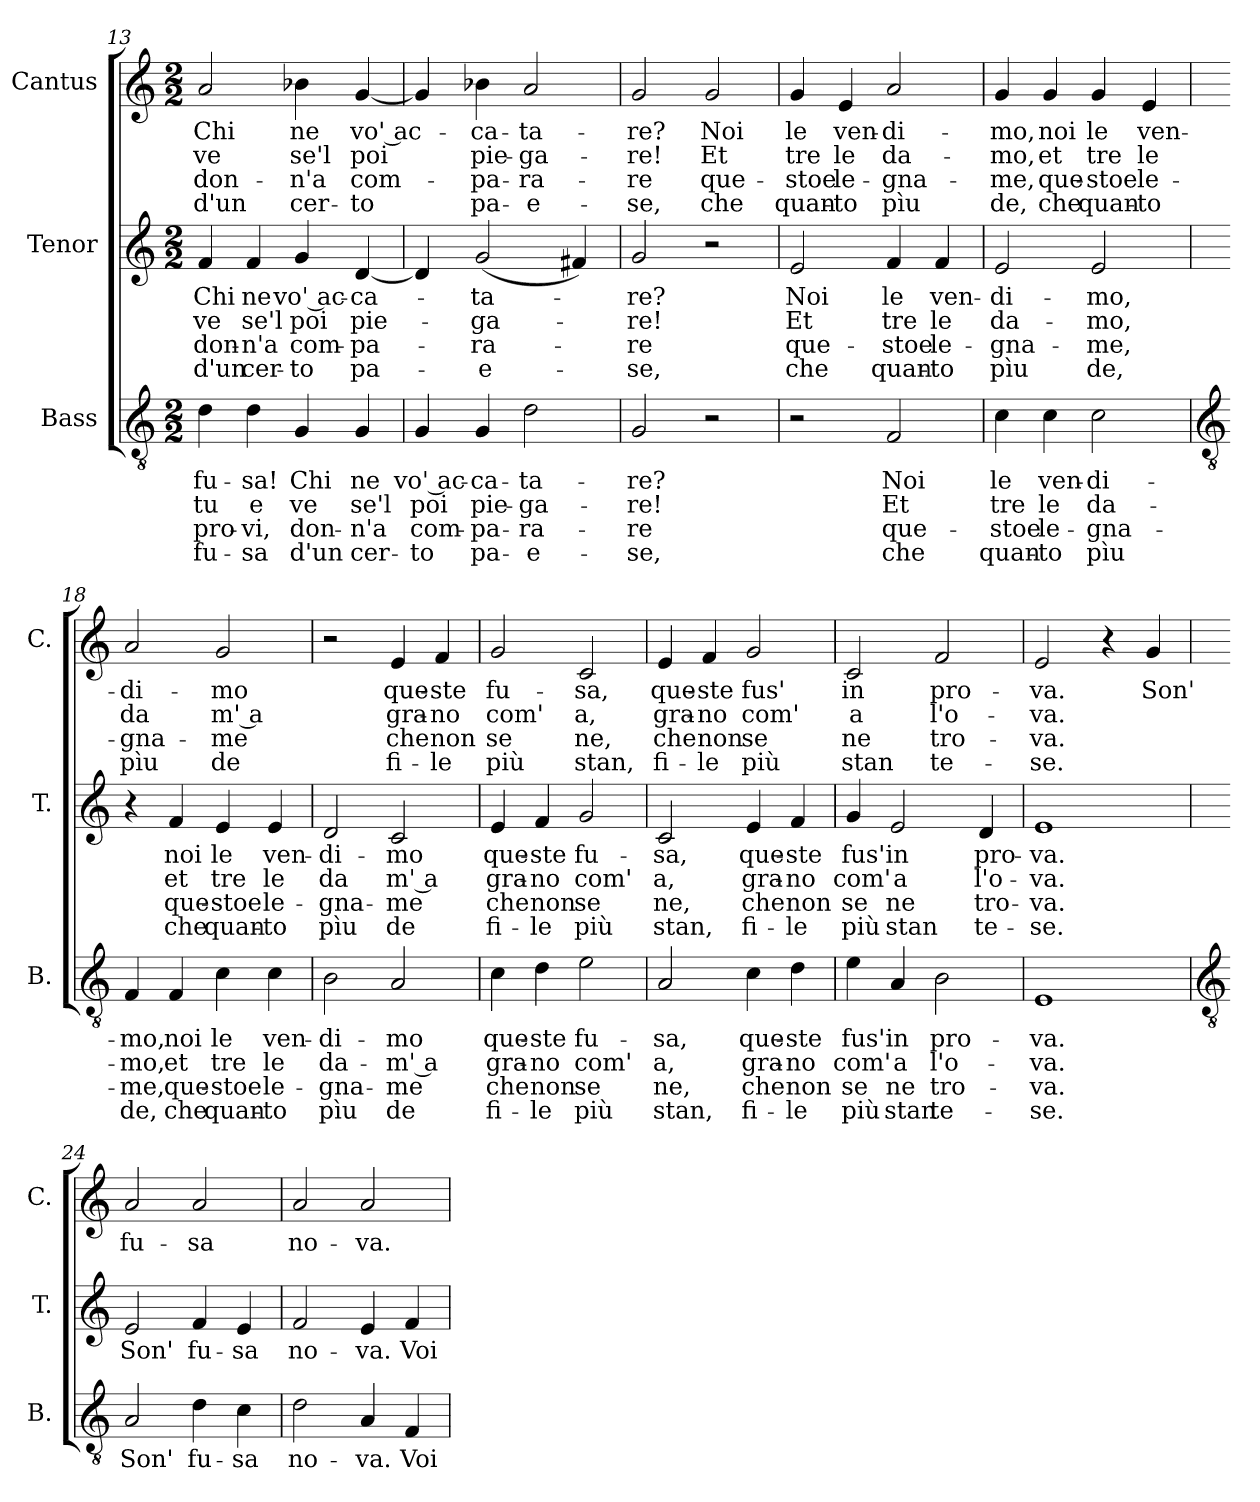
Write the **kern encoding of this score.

**kern	**text	**text	**text	**text	**kern	**text	**text	**text	**text	**kern	**text	**text	**text	**text
*part3	*part3	*part3	*part3	*part3	*part2	*part2	*part2	*part2	*part2	*part1	*part1	*part1	*part1	*part1
*staff3	*staff3	*staff3	*staff3	*staff3	*staff2	*staff2	*staff2	*staff2	*staff2	*staff1	*staff1	*staff1	*staff1	*staff1
*I"Bass	*	*	*	*	*I"Tenor	*	*	*	*	*I"Cantus	*	*	*	*
*I'B.	*	*	*	*	*I'T.	*	*	*	*	*I'C.	*	*	*	*
*clefGv2	*	*	*	*	*clefG2	*	*	*	*	*clefG2	*	*	*	*
*k[]	*	*	*	*	*k[]	*	*	*	*	*k[]	*	*	*	*
*C:	*	*	*	*	*C:	*	*	*	*	*C:	*	*	*	*
*M2/2	*	*	*	*	*M2/2	*	*	*	*	*M2/2	*	*	*	*
=13	=13	=13	=13	=13	=13	=13	=13	=13	=13	=13	=13	=13	=13	=13
!	!LO:LY:b	!LO:LY:b	!LO:LY:b	!LO:LY:b	!	!LO:LY:b	!LO:LY:b	!LO:LY:b	!LO:LY:b	!	!LO:LY:b	!LO:LY:b	!LO:LY:b	!LO:LY:b
4d	fu-	-tu	pro-	-fu-	4f	Chi	ve	don-	-d'un	2a	Chi	ve	don-	-d'un
!	!LO:LY:b	!LO:LY:b	!LO:LY:b	!LO:LY:b	!	!LO:LY:b	!LO:LY:b	!LO:LY:b	!LO:LY:b	!	!	!	!	!
4d	-sa!	e	vi,	sa	4f	ne	se'l	n'a	cer-	.	.	.	.	.
!	!LO:LY:b	!LO:LY:b	!LO:LY:b	!LO:LY:b	!	!LO:LY:b	!LO:LY:b	!LO:LY:b	!LO:LY:b	!	!LO:LY:b	!LO:LY:b	!LO:LY:b	!LO:LY:b
4G	Chi	ve	don-	-d'un	4g	-vo' ac-	-poi	com-	-to	4b-	ne	se'l	n'a	cer-
!	!LO:LY:b	!LO:LY:b	!LO:LY:b	!LO:LY:b	!	!LO:LY:b	!LO:LY:b	!LO:LY:b	!LO:LY:b	!	!LO:LY:b	!LO:LY:b	!LO:LY:b	!LO:LY:b
4G	ne	se'l	n'a	cer-	[4d	ca-	-pie-	-pa-	-pa-	[4g	-vo' ac-	-poi	com-	-to
=14	=14	=14	=14	=14	=14	=14	=14	=14	=14	=14	=14	=14	=14	=14
!	!LO:LY:b	!LO:LY:b	!LO:LY:b	!LO:LY:b	!	!	!	!	!	!	!	!	!	!
4G	-vo' ac-	-poi	com-	-to	4d]	.	.	.	.	4g]	.	.	.	.
!	!LO:LY:b	!LO:LY:b	!LO:LY:b	!LO:LY:b	!	!LO:LY:b	!LO:LY:b	!LO:LY:b	!LO:LY:b	!	!LO:LY:b	!LO:LY:b	!LO:LY:b	!LO:LY:b
4G	ca-	-pie-	-pa-	-pa-	(<2g	-ta-	-ga-	-ra-	-e-	4b-	ca-	-pie-	-pa-	-pa-
!	!LO:LY:b	!LO:LY:b	!LO:LY:b	!LO:LY:b	!	!	!	!	!	!	!LO:LY:b	!LO:LY:b	!LO:LY:b	!LO:LY:b
2d	-ta-	-ga-	-ra-	-e-	.	.	.	.	.	2a	-ta-	-ga-	-ra-	-e-
.	.	.	.	.	4f#)	.	.	.	.	.	.	.	.	.
=15	=15	=15	=15	=15	=15	=15	=15	=15	=15	=15	=15	=15	=15	=15
!	!LO:LY:b	!LO:LY:b	!LO:LY:b	!LO:LY:b	!	!LO:LY:b	!LO:LY:b	!LO:LY:b	!LO:LY:b	!	!LO:LY:b	!LO:LY:b	!LO:LY:b	!LO:LY:b
2G	-re?	re!	re	se,	2g	-re?	re!	re	se,	2g	-re?	re!	re	se,
!	!	!	!	!	!	!	!	!	!	!	!LO:LY:b	!LO:LY:b	!LO:LY:b	!LO:LY:b
2r	.	.	.	.	2r	.	.	.	.	2g	Noi	Et	que-	-che
=16	=16	=16	=16	=16	=16	=16	=16	=16	=16	=16	=16	=16	=16	=16
!	!	!	!	!	!	!LO:LY:b	!LO:LY:b	!LO:LY:b	!LO:LY:b	!	!LO:LY:b	!LO:LY:b	!LO:LY:b	!LO:LY:b
2r	.	.	.	.	2e	Noi	Et	que-	-che	4g	le	tre	stoe	quan-
!	!	!	!	!	!	!	!	!	!	!	!LO:LY:b	!LO:LY:b	!LO:LY:b	!LO:LY:b
.	.	.	.	.	.	.	.	.	.	4e	-ven-	-le	le-	-to
!	!LO:LY:b	!LO:LY:b	!LO:LY:b	!LO:LY:b	!	!LO:LY:b	!LO:LY:b	!LO:LY:b	!LO:LY:b	!	!LO:LY:b	!LO:LY:b	!LO:LY:b	!LO:LY:b
2F	Noi	Et	que-	-che	4f	le	tre	stoe	quan-	2a	di-	-da-	-gna-	-pìu
!	!	!	!	!	!	!LO:LY:b	!LO:LY:b	!LO:LY:b	!LO:LY:b	!	!	!	!	!
.	.	.	.	.	4f	-ven-	-le	le-	-to	.	.	.	.	.
=17	=17	=17	=17	=17	=17	=17	=17	=17	=17	=17	=17	=17	=17	=17
!	!LO:LY:b	!LO:LY:b	!LO:LY:b	!LO:LY:b	!	!LO:LY:b	!LO:LY:b	!LO:LY:b	!LO:LY:b	!	!LO:LY:b	!LO:LY:b	!LO:LY:b	!LO:LY:b
4c	le	tre	stoe	quan-	2e	di-	-da-	-gna-	-pìu	4g	mo,	mo,	me,	de,
!	!LO:LY:b	!LO:LY:b	!LO:LY:b	!LO:LY:b	!	!	!	!	!	!	!LO:LY:b	!LO:LY:b	!LO:LY:b	!LO:LY:b
4c	-ven-	-le	le-	-to	.	.	.	.	.	4g	noi	et	que-	-che
!	!LO:LY:b	!LO:LY:b	!LO:LY:b	!LO:LY:b	!	!LO:LY:b	!LO:LY:b	!LO:LY:b	!LO:LY:b	!	!LO:LY:b	!LO:LY:b	!LO:LY:b	!LO:LY:b
2c	di-	-da-	-gna-	-pìu	2e	mo,	mo,	me,	de,	4g	le	tre	stoe	quan-
!	!	!	!	!	!	!	!	!	!	!	!LO:LY:b	!LO:LY:b	!LO:LY:b	!LO:LY:b
.	.	.	.	.	.	.	.	.	.	4e	-ven-	-le	le-	-to
!!LO:LB:g=z
=18	=18	=18	=18	=18	=18	=18	=18	=18	=18	=18	=18	=18	=18	=18
*clefGv2	*	*	*	*	*	*	*	*	*	*	*	*	*	*
!	!LO:LY:b	!LO:LY:b	!LO:LY:b	!LO:LY:b	!	!	!	!	!	!	!LO:LY:b	!LO:LY:b	!LO:LY:b	!LO:LY:b
4F	mo,	mo,	me,	de,	4r	.	.	.	.	2a	di-	-da	gna-	-pìu
!	!LO:LY:b	!LO:LY:b	!LO:LY:b	!LO:LY:b	!	!LO:LY:b	!LO:LY:b	!LO:LY:b	!LO:LY:b	!	!	!	!	!
4F	noi	et	que-	-che	4f	noi	et	que-	-che	.	.	.	.	.
!	!LO:LY:b	!LO:LY:b	!LO:LY:b	!LO:LY:b	!	!LO:LY:b	!LO:LY:b	!LO:LY:b	!LO:LY:b	!	!LO:LY:b	!LO:LY:b	!LO:LY:b	!LO:LY:b
4c	le	tre	stoe	quan-	4e	le	tre	stoe	quan-	2g	mo	-m' a	me	de
!	!LO:LY:b	!LO:LY:b	!LO:LY:b	!LO:LY:b	!	!LO:LY:b	!LO:LY:b	!LO:LY:b	!LO:LY:b	!	!	!	!	!
4c	-ven-	-le	le-	-to	4e	-ven-	-le	le-	-to	.	.	.	.	.
=19	=19	=19	=19	=19	=19	=19	=19	=19	=19	=19	=19	=19	=19	=19
!	!LO:LY:b	!LO:LY:b	!LO:LY:b	!LO:LY:b	!	!LO:LY:b	!LO:LY:b	!LO:LY:b	!LO:LY:b	!	!	!	!	!
2B	di-	-da-	-gna-	-pìu	2d	di-	-da	gna-	-pìu	2r	.	.	.	.
!	!LO:LY:b	!LO:LY:b	!LO:LY:b	!LO:LY:b	!	!LO:LY:b	!LO:LY:b	!LO:LY:b	!LO:LY:b	!	!LO:LY:b	!LO:LY:b	!LO:LY:b	!LO:LY:b
2A	mo	m' a	me	de	2c	mo	-m' a	me	de	4e	que-	-gra-	-che	fi-
!	!	!	!	!	!	!	!	!	!	!	!LO:LY:b	!LO:LY:b	!LO:LY:b	!LO:LY:b
.	.	.	.	.	.	.	.	.	.	4f	-ste	no	non	le
=20	=20	=20	=20	=20	=20	=20	=20	=20	=20	=20	=20	=20	=20	=20
!	!LO:LY:b	!LO:LY:b	!LO:LY:b	!LO:LY:b	!	!LO:LY:b	!LO:LY:b	!LO:LY:b	!LO:LY:b	!	!LO:LY:b	!LO:LY:b	!LO:LY:b	!LO:LY:b
4c	que-	-gra-	-che	fi-	4e	que-	-gra-	-che	fi-	2g	fu-	-com'	se	più
!	!LO:LY:b	!LO:LY:b	!LO:LY:b	!LO:LY:b	!	!LO:LY:b	!LO:LY:b	!LO:LY:b	!LO:LY:b	!	!	!	!	!
4d	-ste	no	non	le	4f	-ste	no	non	le	.	.	.	.	.
!	!LO:LY:b	!LO:LY:b	!LO:LY:b	!LO:LY:b	!	!LO:LY:b	!LO:LY:b	!LO:LY:b	!LO:LY:b	!	!LO:LY:b	!LO:LY:b	!LO:LY:b	!LO:LY:b
2e	fu-	-com'	se	più	2g	fu-	-com'	se	più	2c	sa,	a,	ne,	stan,
=21	=21	=21	=21	=21	=21	=21	=21	=21	=21	=21	=21	=21	=21	=21
!	!LO:LY:b	!LO:LY:b	!LO:LY:b	!LO:LY:b	!	!LO:LY:b	!LO:LY:b	!LO:LY:b	!LO:LY:b	!	!LO:LY:b	!LO:LY:b	!LO:LY:b	!LO:LY:b
2A	sa,	a,	ne,	stan,	2c	sa,	a,	ne,	stan,	4e	que-	-gra-	-che	fi-
!	!	!	!	!	!	!	!	!	!	!	!LO:LY:b	!LO:LY:b	!LO:LY:b	!LO:LY:b
.	.	.	.	.	.	.	.	.	.	4f	-ste	no	non	le
!	!LO:LY:b	!LO:LY:b	!LO:LY:b	!LO:LY:b	!	!LO:LY:b	!LO:LY:b	!LO:LY:b	!LO:LY:b	!	!LO:LY:b	!LO:LY:b	!LO:LY:b	!LO:LY:b
4c	que-	-gra-	-che	fi-	4e	que-	-gra-	-che	fi-	2g	fus'	com'	se	più
!	!LO:LY:b	!LO:LY:b	!LO:LY:b	!LO:LY:b	!	!LO:LY:b	!LO:LY:b	!LO:LY:b	!LO:LY:b	!	!	!	!	!
4d	-ste	no	non	le	4f	-ste	no	non	le	.	.	.	.	.
=22	=22	=22	=22	=22	=22	=22	=22	=22	=22	=22	=22	=22	=22	=22
!	!LO:LY:b	!LO:LY:b	!LO:LY:b	!LO:LY:b	!	!LO:LY:b	!LO:LY:b	!LO:LY:b	!LO:LY:b	!	!LO:LY:b	!LO:LY:b	!LO:LY:b	!LO:LY:b
4e	fus'	com'	se	più	4g	fus'	com'	se	più	2c	in	a	ne	stan
!	!LO:LY:b	!LO:LY:b	!LO:LY:b	!LO:LY:b	!	!LO:LY:b	!LO:LY:b	!LO:LY:b	!LO:LY:b	!	!	!	!	!
4A	in	a	ne	stan	2e	in	a	ne	stan	.	.	.	.	.
!	!LO:LY:b	!LO:LY:b	!LO:LY:b	!LO:LY:b	!	!	!	!	!	!	!LO:LY:b	!LO:LY:b	!LO:LY:b	!LO:LY:b
2B	pro-	-l'o-	-tro-	-te-	.	.	.	.	.	2f	pro-	-l'o-	-tro-	-te-
!	!	!	!	!	!	!LO:LY:b	!LO:LY:b	!LO:LY:b	!LO:LY:b	!	!	!	!	!
.	.	.	.	.	4d	pro-	-l'o-	-tro-	-te-	.	.	.	.	.
=23	=23	=23	=23	=23	=23	=23	=23	=23	=23	=23	=23	=23	=23	=23
!	!LO:LY:b	!LO:LY:b	!LO:LY:b	!LO:LY:b	!	!LO:LY:b	!LO:LY:b	!LO:LY:b	!LO:LY:b	!	!LO:LY:b	!LO:LY:b	!LO:LY:b	!LO:LY:b
1E	-va.	va.	va.	se.	1e	-va.	va.	va.	se.	2e	-va.	va.	va.	se.
.	.	.	.	.	.	.	.	.	.	4r	.	.	.	.
!	!	!	!	!	!	!	!	!	!	!	!LO:LY:b	!	!	!
.	.	.	.	.	.	.	.	.	.	4g	Son'	.	.	.
!!LO:LB:g=z
=24	=24	=24	=24	=24	=24	=24	=24	=24	=24	=24	=24	=24	=24	=24
*clefGv2	*	*	*	*	*	*	*	*	*	*	*	*	*	*
!	!LO:LY:b	!	!	!	!	!LO:LY:b	!	!	!	!	!LO:LY:b	!	!	!
2A	Son'	.	.	.	2e	Son'	.	.	.	2a	fu-	.	.	.
!	!LO:LY:b	!	!	!	!	!LO:LY:b	!	!	!	!	!LO:LY:b	!	!	!
4d	fu-	.	.	.	4f	fu-	.	.	.	2a	-sa	.	.	.
!	!LO:LY:b	!	!	!	!	!LO:LY:b	!	!	!	!	!	!	!	!
4c	-sa	.	.	.	4e	-sa	.	.	.	.	.	.	.	.
=25	=25	=25	=25	=25	=25	=25	=25	=25	=25	=25	=25	=25	=25	=25
!	!LO:LY:b	!	!	!	!	!LO:LY:b	!	!	!	!	!LO:LY:b	!	!	!
2d	no-	.	.	.	2f	no-	.	.	.	2a	no-	.	.	.
!	!LO:LY:b	!	!	!	!	!LO:LY:b	!	!	!	!	!LO:LY:b	!	!	!
4A	-va.	.	.	.	4e	-va.	.	.	.	2a	-va.	.	.	.
!	!LO:LY:b	!	!	!	!	!LO:LY:b	!	!	!	!	!	!	!	!
4F	Voi	.	.	.	4f	Voi	.	.	.	.	.	.	.	.
=	=	=	=	=	=	=	=	=	=	=	=	=	=	=
*-	*-	*-	*-	*-	*-	*-	*-	*-	*-	*-	*-	*-	*-	*-
